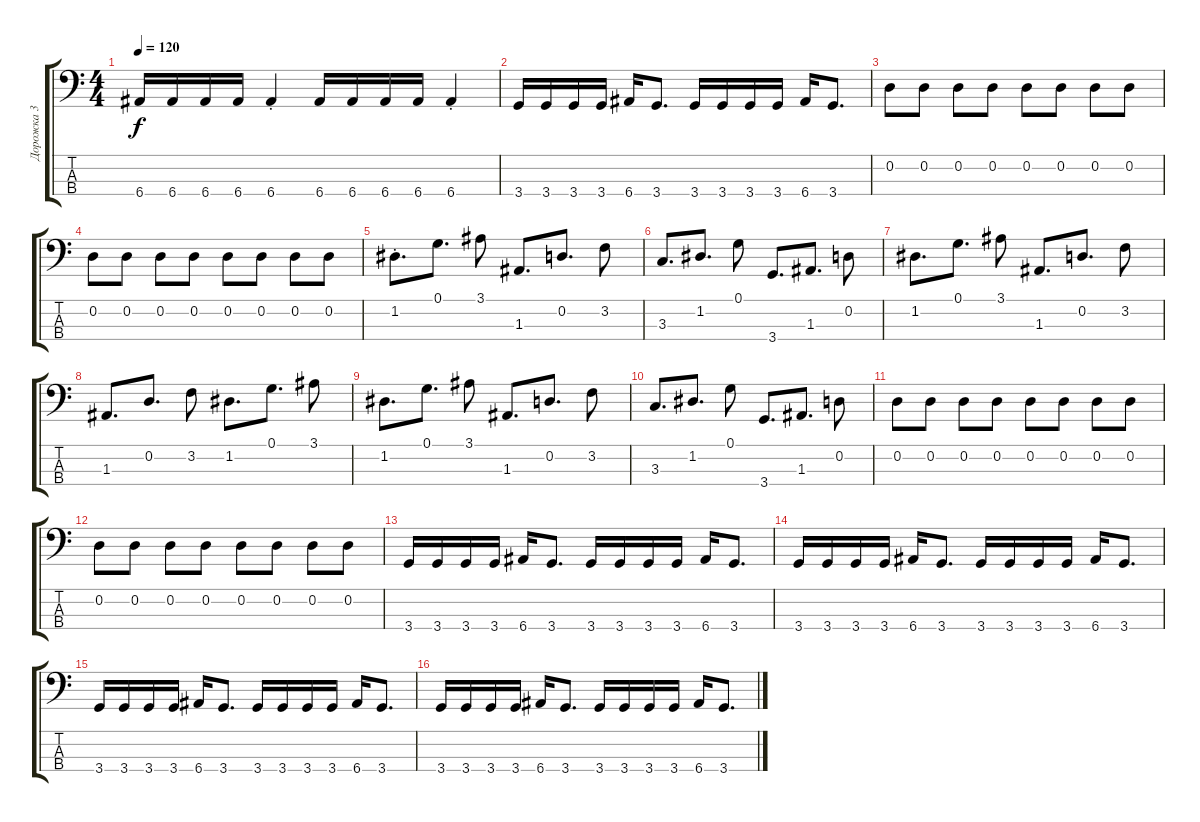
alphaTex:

\track ("Дорожка 3" "Дорожка 3") {instrument electricbassfinger}
\staff {score tabs}
\tuning (G2 D2 A1 E1) {hide}
\ts (4 4)
\tempo 120
\clef f4
\ks c
6.4.16{dy f} 6.4.16 6.4.16 6.4.16 6.4{st}.4 6.4.16 6.4.16 6.4.16 6.4.16 6.4{st}.4 |
3.4.16 3.4.16 3.4.16 3.4.16 6.4.16 3.4.8{d} 3.4.16 3.4.16 3.4.16 3.4.16 6.4.16 3.4.8{d} |
0.2.8 0.2.8 0.2.8 0.2.8 0.2.8 0.2.8 0.2.8 0.2.8 |
0.2.8 0.2.8 0.2.8 0.2.8 0.2.8 0.2.8 0.2.8 0.2.8 |
1.2{st}.8{d} 0.1.8{d} 3.1.8 1.3.8{d} 0.2.8{d} 3.2.8 |
3.3.8{d} 1.2.8{d} 0.1.8 3.4.8{d} 1.3.8{d} 0.2.8 |
1.2.8{d} 0.1.8{d} 3.1.8 1.3.8{d} 0.2.8{d} 3.2.8 |
1.3.8{d} 0.2.8{d} 3.2.8 1.2.8{d} 0.1.8{d} 3.1.8 |
1.2.8{d} 0.1.8{d} 3.1.8 1.3.8{d} 0.2.8{d} 3.2.8 |
3.3.8{d} 1.2.8{d} 0.1.8 3.4.8{d} 1.3.8{d} 0.2.8 |
0.2.8 0.2.8 0.2.8 0.2.8 0.2.8 0.2.8 0.2.8 0.2.8 |
0.2.8 0.2.8 0.2.8 0.2.8 0.2.8 0.2.8 0.2.8 0.2.8 |
3.4.16 3.4.16 3.4.16 3.4.16 6.4.16 3.4.8{d} 3.4.16 3.4.16 3.4.16 3.4.16 6.4.16 3.4.8{d} |
3.4.16 3.4.16 3.4.16 3.4.16 6.4.16 3.4.8{d} 3.4.16 3.4.16 3.4.16 3.4.16 6.4.16 3.4.8{d} |
3.4.16 3.4.16 3.4.16 3.4.16 6.4.16 3.4.8{d} 3.4.16 3.4.16 3.4.16 3.4.16 6.4.16 3.4.8{d} |
3.4.16 3.4.16 3.4.16 3.4.16 6.4.16 3.4.8{d} 3.4.16 3.4.16 3.4.16 3.4.16 6.4.16 3.4.8{d}
